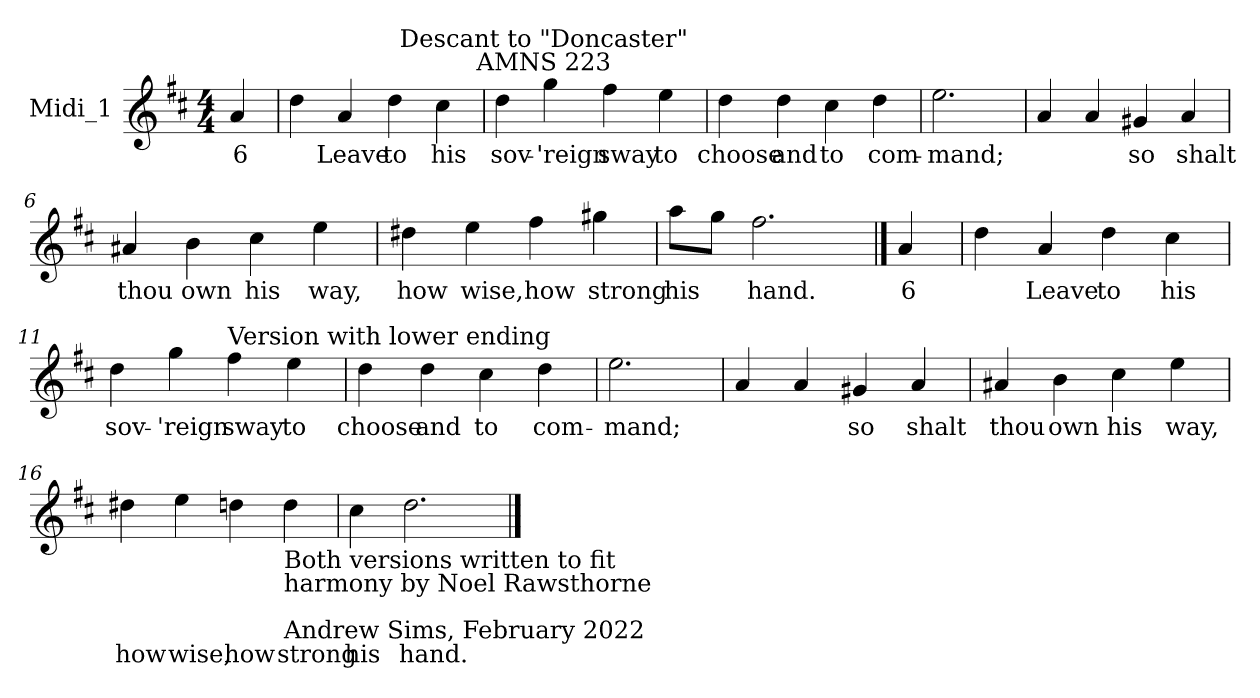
**kern	**text
*part1	*part1
*staff1	*staff1
*I"Midi_1	*
*clefG2	*
*k[f#c#]	*
*D:	*
*M4/4	*
=	=
!	!LO:LY:b
4a	6
=1	=1
4dd	.
!	!LO:LY:b
4a	Leave
!	!LO:LY:b
4dd	to
!	!LO:LY:b
4cc#	his
=2	=2
!	!LO:LY:b
4dd	sov-
!LO:TX:a:cj:t=Descant to "Doncaster"\nAMNS 223	!
!	!LO:LY:b
4gg	-'reign
!	!LO:LY:b
4ff#	sway
!	!LO:LY:b
4ee	to
=3	=3
!	!LO:LY:b
4dd	choose
!	!LO:LY:b
4dd	and
!	!LO:LY:b
4cc#	to
!	!LO:LY:b
4dd	com-
=4	=4
!	!LO:LY:b
2.ee	-mand;
!!LO:LB:g=z
=5	=5
4a	.
4a	.
!	!LO:LY:b
4g#X	so
!	!LO:LY:b
4a	shalt
=6	=6
!	!LO:LY:b
4a#X	thou
!	!LO:LY:b
4b	own
!	!LO:LY:b
4cc#	his
!	!LO:LY:b
4ee	way,
=7	=7
!	!LO:LY:b
4dd#X	how
!	!LO:LY:b
4ee	wise,
!	!LO:LY:b
4ff#	how
!	!LO:LY:b
4gg#X	strong
=8	=8
!	!LO:LY:b
8aaL	his
8ggJ	.
!	!LO:LY:b
2.ff#	hand.
!!LO:LB:g=z
==9	==9
!	!LO:LY:b
4a	6
=10	=10
4dd	.
!	!LO:LY:b
4a	Leave
!	!LO:LY:b
4dd	to
!	!LO:LY:b
4cc#	his
=11	=11
!	!LO:LY:b
4dd	sov-
!	!LO:LY:b
4gg	-'reign
!LO:TX:a:t=Version with lower ending	!
!	!LO:LY:b
4ff#	sway
!	!LO:LY:b
4ee	to
=12	=12
!	!LO:LY:b
4dd	choose
!	!LO:LY:b
4dd	and
!	!LO:LY:b
4cc#	to
!	!LO:LY:b
4dd	com-
=13	=13
!	!LO:LY:b
2.ee	-mand;
!!LO:LB:g=z
=14	=14
4a	.
4a	.
!	!LO:LY:b
4g#X	so
!	!LO:LY:b
4a	shalt
=15	=15
!	!LO:LY:b
4a#X	thou
!	!LO:LY:b
4b	own
!	!LO:LY:b
4cc#	his
!	!LO:LY:b
4ee	way,
=16	=16
!	!LO:LY:b
4dd#X	how
!	!LO:LY:b
4ee	wise,
!	!LO:LY:b
4ddn	how
!LO:TX:b:t=Both versions written to fit \nharmony by Noel Rawsthorne\n\nAndrew Sims, February 2022	!
!	!LO:LY:b
4dd	strong
=17	=17
!	!LO:LY:b
4cc#	his
!	!LO:LY:b
2.dd	hand.
==	==
*-	*-
